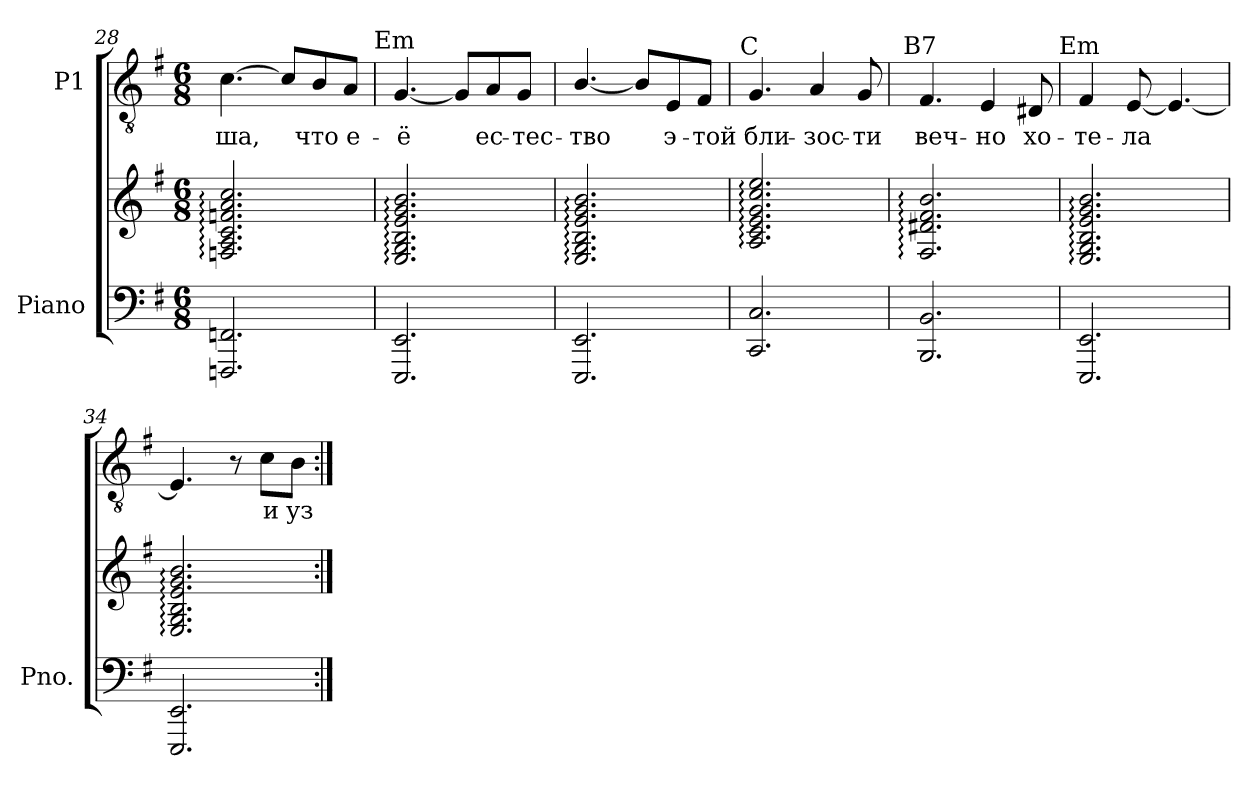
**kern	**kern	**kern	**text
*part2	*part2	*part1	*part1
*staff3	*staff2	*staff1	*staff1
*I"Piano	*	*I"P1	*
*I'Pno.	*	*	*
!!LO:LB:g=z
*clefF4	*clefG2	*clefGv2	*
*	*	*ITrd7c12	*
*k[f#]	*k[f#]	*k[f#]	*
*e:	*e:	*e:	*
*M6/8	*M6/8	*M6/8	*
=28	=28	=28	=28
!	!	!	!LO:LY:b:color=#000000
2.FFFni/ 2.FFni	2.Fni/: 2.Ai: 2.ci: 2.fni: 2.ai: 2.cci:	[>4.Ci\	-ша,
.	.	8Ci/L]	.
!	!	!	!LO:LY:b:color=#000000
.	.	8BBi/	что
!	!	!	!LO:LY:b:color=#000000
.	.	8AAi/J	е-
=29	=29	=29	=29
!	!	!LO:TX:a:cj:t=Em	!
!	!	!	!LO:LY:b:color=#000000
2.EEEi/ 2.EEi	2.Ei/: 2.Gi: 2.Bi: 2.ei: 2.gi: 2.bi:	[<4.GGi/	-ё
.	.	8GGi/L]	.
!	!	!	!LO:LY:b:color=#000000
.	.	8AAi/	ес-
!	!	!	!LO:LY:b:color=#000000
.	.	8GGi/J	-тес-
=30	=30	=30	=30
!	!	!	!LO:LY:b:color=#000000
2.EEEi/ 2.EEi	2.Ei/: 2.Gi: 2.Bi: 2.ei: 2.gi: 2.bi:	[<4.BBi/	-тво
.	.	8BBi/L]	.
!	!	!	!LO:LY:b:color=#000000
.	.	8EEi/	э-
!	!	!	!LO:LY:b:color=#000000
.	.	8FF#i/J	-той
=31	=31	=31	=31
!	!	!LO:TX:a:cj:t=C	!
!	!	!	!LO:LY:b:color=#000000
2.CCi/ 2.Ci	2.Ai/: 2.ci: 2.ei: 2.gi: 2.cci: 2.eei:	4.GGi/	бли-
!	!	!	!LO:LY:b:color=#000000
.	.	4AAi/	-зос-
!	!	!	!LO:LY:b:color=#000000
.	.	8GGi/	-ти
=32	=32	=32	=32
!	!	!LO:TX:a:cj:t=B7	!
!	!	!	!LO:LY:b:color=#000000
2.BBBi/ 2.BBi	2.F#i/: 2.d#Xi: 2.f#i: 2.bi:	4.FF#i/	веч-
!	!	!	!LO:LY:b:color=#000000
.	.	4EEi/	-но
!	!	!	!LO:LY:b:color=#000000
.	.	8DD#Xi/	хо-
=33	=33	=33	=33
!	!	!LO:TX:a:cj:t=Em	!
!	!	!	!LO:LY:b:color=#000000
2.EEEi/ 2.EEi	2.Ei/: 2.Gi: 2.Bi: 2.ei: 2.gi: 2.bi:	4FF#i/	-те-
!	!	!	!LO:LY:b:color=#000000
.	.	[<8EEi/	-ла
.	.	4.EEi/_<	.
=34	=34	=34	=34
2.EEEi/ 2.EEi	2.Ei/: 2.Gi: 2.Bi: 2.ei: 2.gi: 2.bi:	4.EEi/]	.
.	.	8r	.
!	!	!	!LO:LY:b:color=#000000
.	.	8Ci\L	и
!	!	!	!LO:LY:b:color=#000000
.	.	8BBi\J	уз-
=:|!	=:|!	=:|!	=:|!
*-	*-	*-	*-
